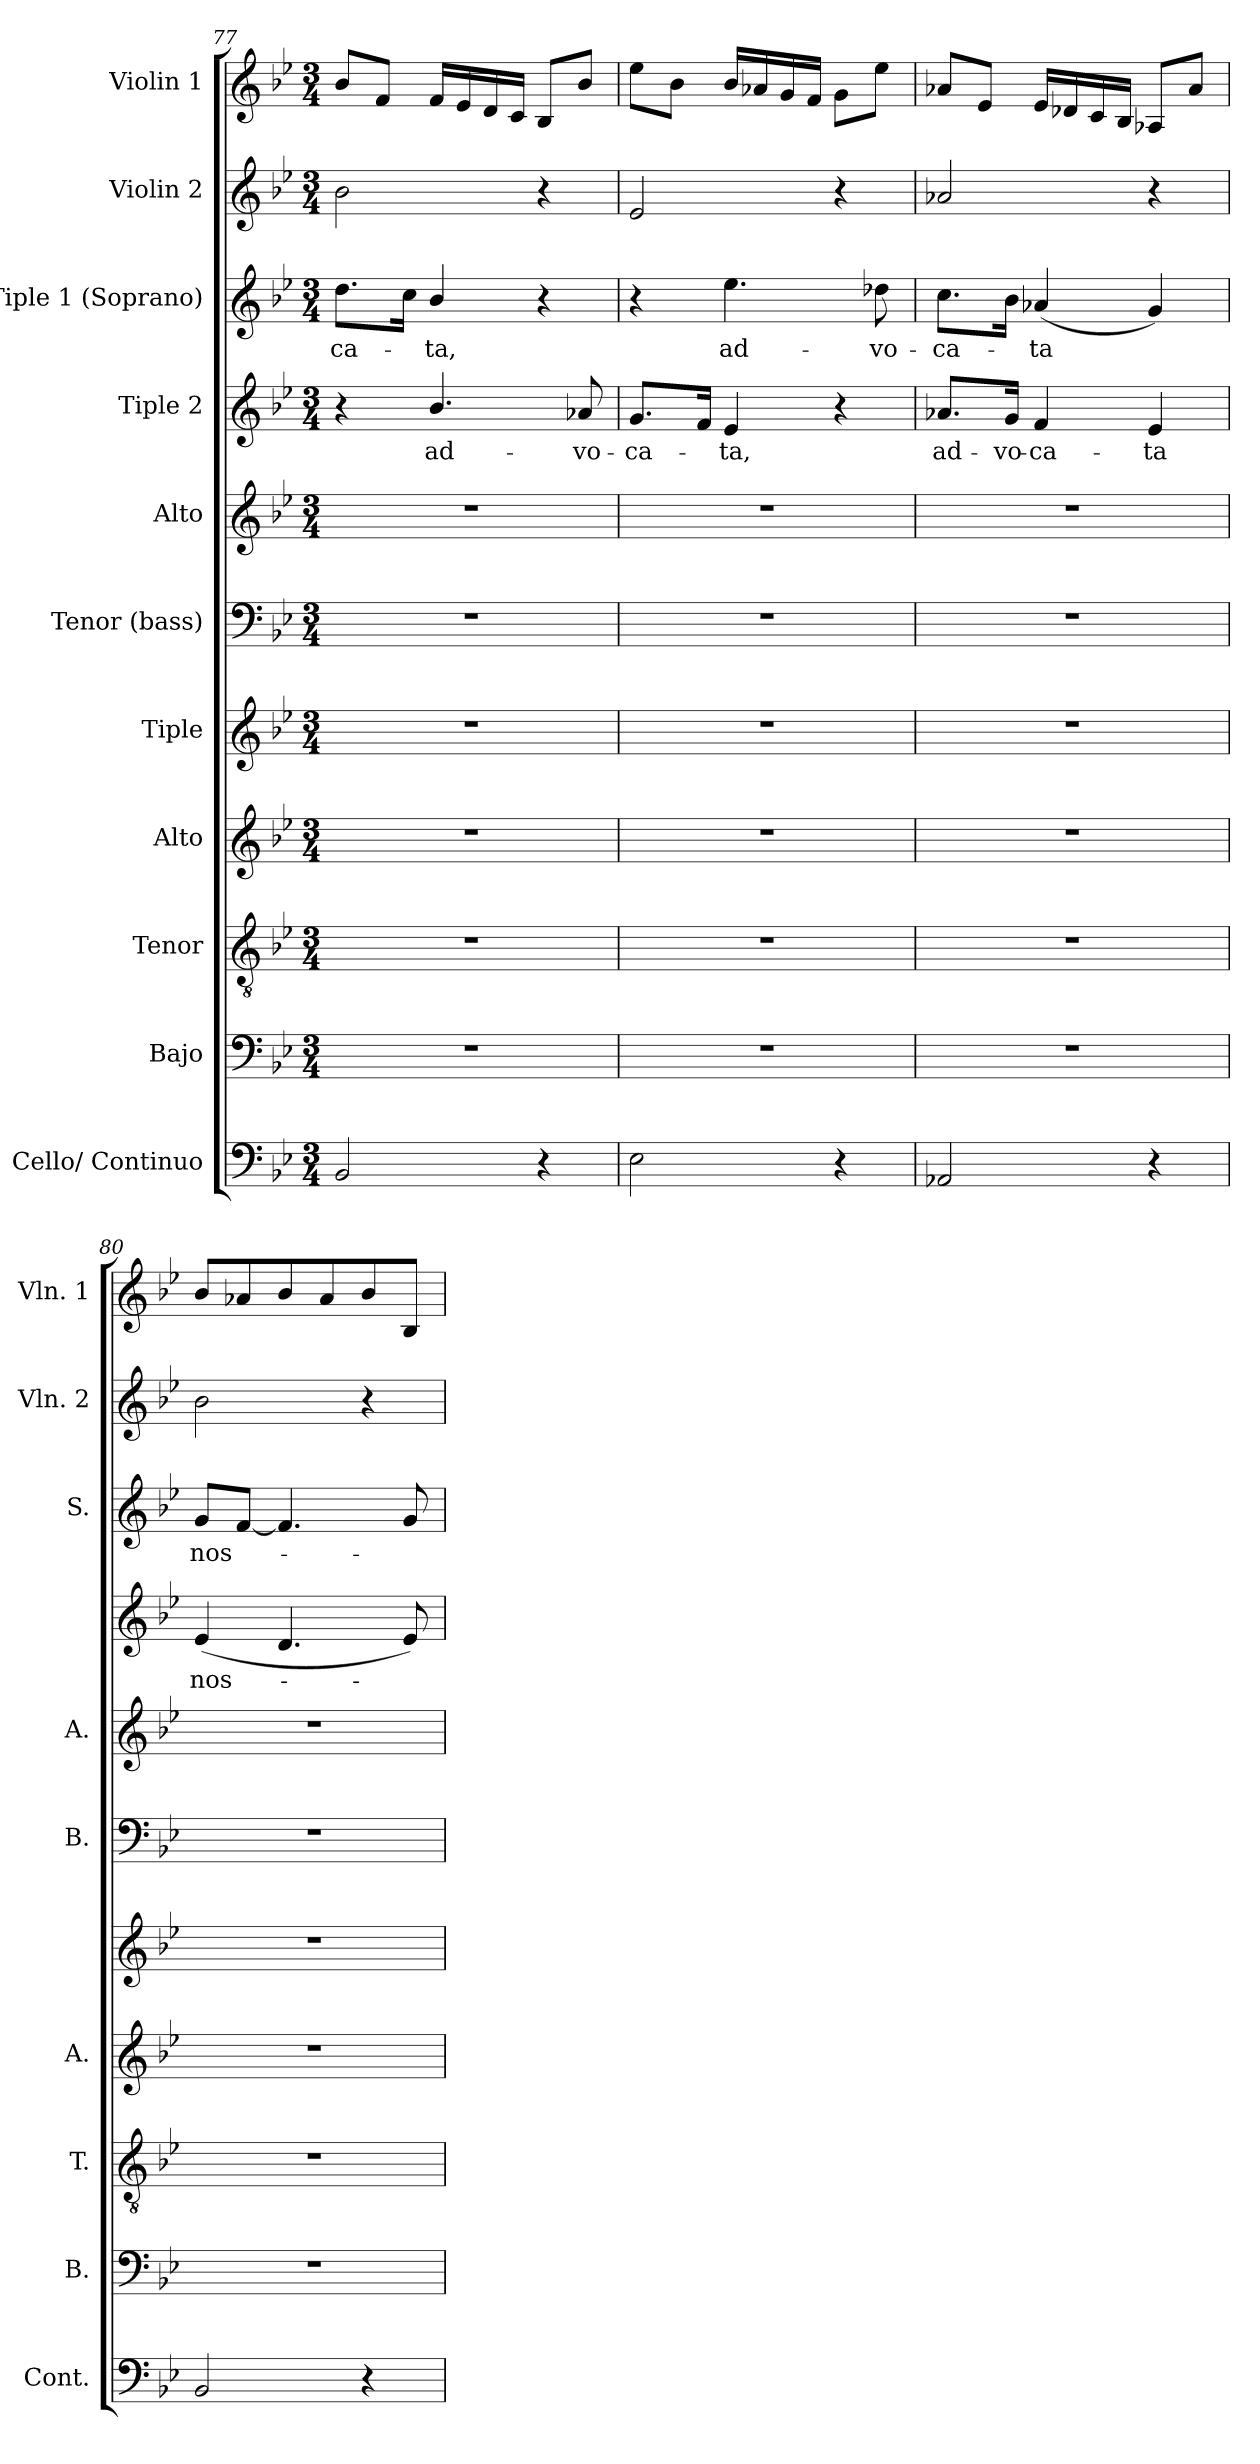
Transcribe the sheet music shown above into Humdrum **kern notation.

**kern	**kern	**kern	**kern	**kern	**kern	**kern	**kern	**text	**kern	**text	**kern	**kern
*part11	*part10	*part9	*part8	*part7	*part6	*part5	*part4	*part4	*part3	*part3	*part2	*part1
*staff11	*staff10	*staff9	*staff8	*staff7	*staff6	*staff5	*staff4	*staff4	*staff3	*staff3	*staff2	*staff1
*I"Cello/ Continuo	*I"Bajo	*I"Tenor	*I"Alto	*I"Tiple	*I"Tenor  (bass)	*I"Alto	*I"Tiple 2	*	*I"Tiple 1 (Soprano)	*	*I"Violin 2	*I"Violin 1
*I'Cont.	*I'B.	*I'T.	*I'A.	*	*I'B.	*I'A.	*	*	*I'S.	*	*I'Vln. 2	*I'Vln. 1
*clefF4	*clefF4	*clefGv2	*clefG2	*clefG2	*clefF4	*clefG2	*clefG2	*	*clefG2	*	*clefG2	*clefG2
*	*	*ITrd7c12	*	*	*	*	*	*	*	*	*	*
*k[b-e-]	*k[b-e-]	*k[b-e-]	*k[b-e-]	*k[b-e-]	*k[b-e-]	*k[b-e-]	*k[b-e-]	*	*k[b-e-]	*	*k[b-e-]	*k[b-e-]
*B-:	*B-:	*B-:	*B-:	*B-:	*B-:	*B-:	*B-:	*	*B-:	*	*B-:	*B-:
*M3/4	*M3/4	*M3/4	*M3/4	*M3/4	*M3/4	*M3/4	*M3/4	*	*M3/4	*	*M3/4	*M3/4
=77	=77	=77	=77	=77	=77	=77	=77	=77	=77	=77	=77	=77
!	!LO:N:vis=1	!LO:N:vis=1	!LO:N:vis=1	!LO:N:vis=1	!LO:N:vis=1	!LO:N:vis=1	!	!	!	!	!	!
!	!	!	!	!	!	!	!	!	!	!LO:LY:b:color=#000000	!	!
2BB-i/	2.r	2.r	2.r	2.r	2.r	2.r	4r	.	8.ddi\L	-ca-	2b-i\	8b-i/L
.	.	.	.	.	.	.	.	.	.	.	.	8fi/J
.	.	.	.	.	.	.	.	.	16cci\Jk	.	.	.
!	!	!	!	!	!	!	!	!LO:LY:b:color=#000000	!	!	!	!
!	!	!	!	!	!	!	!	!	!	!LO:LY:b:color=#000000	!	!
.	.	.	.	.	.	.	4.b-i/	ad-	4b-i/	-ta,	.	16fi/LL
.	.	.	.	.	.	.	.	.	.	.	.	16e-i/
.	.	.	.	.	.	.	.	.	.	.	.	16di/
.	.	.	.	.	.	.	.	.	.	.	.	16ci/JJ
4r	.	.	.	.	.	.	.	.	4r	.	4r	8B-i/L
!	!	!	!	!	!	!	!	!LO:LY:b:color=#000000	!	!	!	!
.	.	.	.	.	.	.	8a-Xi/	-vo-	.	.	.	8b-i/J
=78	=78	=78	=78	=78	=78	=78	=78	=78	=78	=78	=78	=78
!	!LO:N:vis=1	!LO:N:vis=1	!LO:N:vis=1	!LO:N:vis=1	!LO:N:vis=1	!LO:N:vis=1	!	!	!	!	!	!
!	!	!	!	!	!	!	!	!LO:LY:b:color=#000000	!	!	!	!
2E-i\	2.r	2.r	2.r	2.r	2.r	2.r	8.gi/L	-ca-	4r	.	2e-i/	8ee-i\L
.	.	.	.	.	.	.	.	.	.	.	.	8b-i\J
.	.	.	.	.	.	.	16fi/Jk	.	.	.	.	.
!	!	!	!	!	!	!	!	!LO:LY:b:color=#000000	!	!	!	!
!	!	!	!	!	!	!	!	!	!	!LO:LY:b:color=#000000	!	!
.	.	.	.	.	.	.	4e-i/	-ta,	4.ee-i\	ad-	.	16b-i/LL
.	.	.	.	.	.	.	.	.	.	.	.	16a-Xi/
.	.	.	.	.	.	.	.	.	.	.	.	16gi/
.	.	.	.	.	.	.	.	.	.	.	.	16fi/JJ
4r	.	.	.	.	.	.	4r	.	.	.	4r	8gi\L
!	!	!	!	!	!	!	!	!	!	!LO:LY:b:color=#000000	!	!
.	.	.	.	.	.	.	.	.	8dd-Xi\	-vo-	.	8ee-i\J
=79	=79	=79	=79	=79	=79	=79	=79	=79	=79	=79	=79	=79
!	!LO:N:vis=1	!LO:N:vis=1	!LO:N:vis=1	!LO:N:vis=1	!LO:N:vis=1	!LO:N:vis=1	!	!	!	!	!	!
!	!	!	!	!	!	!	!	!LO:LY:b:color=#000000	!	!	!	!
!	!	!	!	!	!	!	!	!	!	!LO:LY:b:color=#000000	!	!
2AA-Xi/	2.r	2.r	2.r	2.r	2.r	2.r	8.a-Xi/L	ad-	8.cci\L	-ca-	2a-Xi/	8a-Xi/L
.	.	.	.	.	.	.	.	.	.	.	.	8e-i/J
!	!	!	!	!	!	!	!	!LO:LY:b:color=#000000	!	!	!	!
.	.	.	.	.	.	.	16gi/Jk	-vo-	16b-i\Jk	.	.	.
!	!	!	!	!	!	!	!	!LO:LY:b:color=#000000	!	!	!	!
!	!	!	!	!	!	!	!	!	!	!LO:LY:b:color=#000000	!	!
.	.	.	.	.	.	.	4fi/	-ca-	(4a-Xi/	-ta	.	16e-i/LL
.	.	.	.	.	.	.	.	.	.	.	.	16d-Xi/
.	.	.	.	.	.	.	.	.	.	.	.	16ci/
.	.	.	.	.	.	.	.	.	.	.	.	16B-i/JJ
!	!	!	!	!	!	!	!	!LO:LY:b:color=#000000	!	!	!	!
4r	.	.	.	.	.	.	4e-i/	-ta	4gi/)	.	4r	8A-Xi/L
.	.	.	.	.	.	.	.	.	.	.	.	8a-i/J
=80	=80	=80	=80	=80	=80	=80	=80	=80	=80	=80	=80	=80
!	!LO:N:vis=1	!LO:N:vis=1	!LO:N:vis=1	!LO:N:vis=1	!LO:N:vis=1	!LO:N:vis=1	!	!	!	!	!	!
!	!	!	!	!	!	!	!	!LO:LY:b:color=#000000	!	!	!	!
!	!	!	!	!	!	!	!	!	!	!LO:LY:b:color=#000000	!	!
2BB-i/	2.r	2.r	2.r	2.r	2.r	2.r	(4e-i/	nos-	8gi/L	nos-	2b-i\	8b-i/L
.	.	.	.	.	.	.	.	.	[8fi/J	.	.	8a-Xi/
.	.	.	.	.	.	.	4.di/	.	4.fi/]	.	.	8b-i/
.	.	.	.	.	.	.	.	.	.	.	.	8a-i/
4r	.	.	.	.	.	.	.	.	.	.	4r	8b-i/
.	.	.	.	.	.	.	8e-i/)	.	8gi/	.	.	8B-i/J
=	=	=	=	=	=	=	=	=	=	=	=	=
*-	*-	*-	*-	*-	*-	*-	*-	*-	*-	*-	*-	*-
